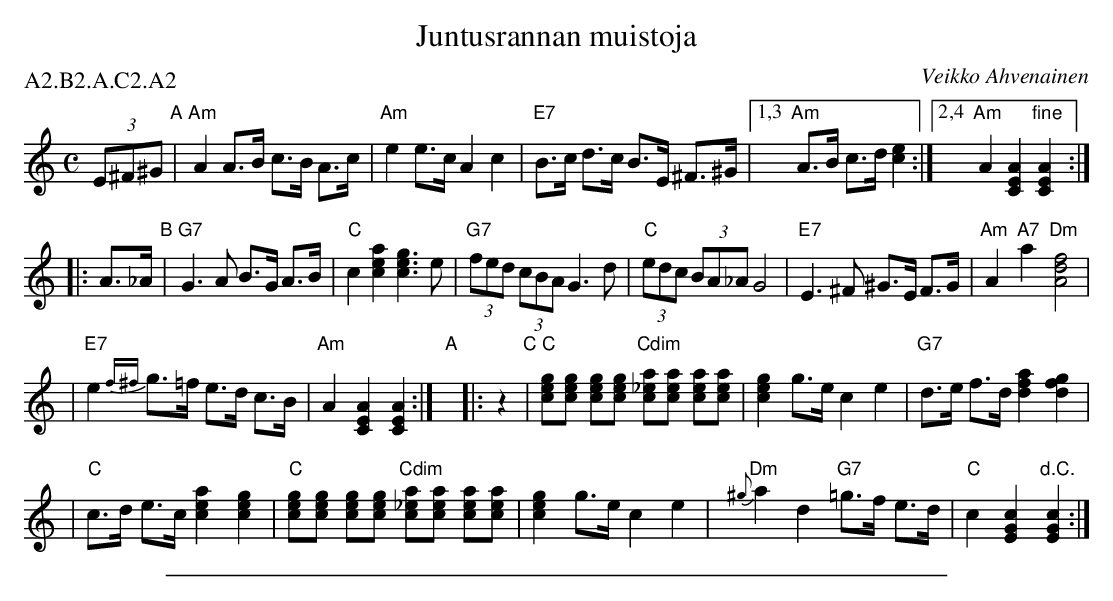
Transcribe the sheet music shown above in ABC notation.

X:1
T: Juntusrannan muistoja
C: Veikko Ahvenainen
M: C
L: 1/8
P: A2.B2.A.C2.A2
K: Am
(3E^F^G \
"A"\
| "Am"A2 A>B c>B A>c | "Am"e2 e>c A2 c2 \
| "E7"B>c d>c B>E ^F>^G |1,3 "Am"A>B c>d [e2c2] \
:|2,4 "Am"A2 [A2E2C2] "fine"[A2E2C2] :|
|: A>_A \
"B"\
| "G7"G3 A B>G A>B | "C"c2 [a2e2c2] [g3e3c3] e \
| "G7"(3fed (3cBA G3 d | "C"(3edc (3BA_A G4 \
| "E7"E3 ^F ^G>E F>G | "Am"A2 "A7"a2 "Dm"[f4d4A4] |
| "E7"e2 {f^f}g>=f e>d c>B | "Am"A2 [A2E2C2] [A2E2C2] :| \
 y4 "A"[|] y4 \
|: z2 \
"C"\
| "C"[gec][gec] [gec][gec] "Cdim"[a_ec][aec] [aec][aec] | [g2e2c2] g>e c2 e2 \
| "G7"d>e f>d [a2f2d2] [g2f2d2] |
| "C"c>d e>c [a2e2c2] [g2e2c2] \
| "C"[gec][gec] [gec][gec] "Cdim"[a_ec][aec] [aec][aec] | [g2e2c2] g>e c2 e2 \
| "Dm"{^g}a2 d2 "G7"=g>f e>d | "C"c2 [c2G2E2] "d.C."[c2G2E2] :|
